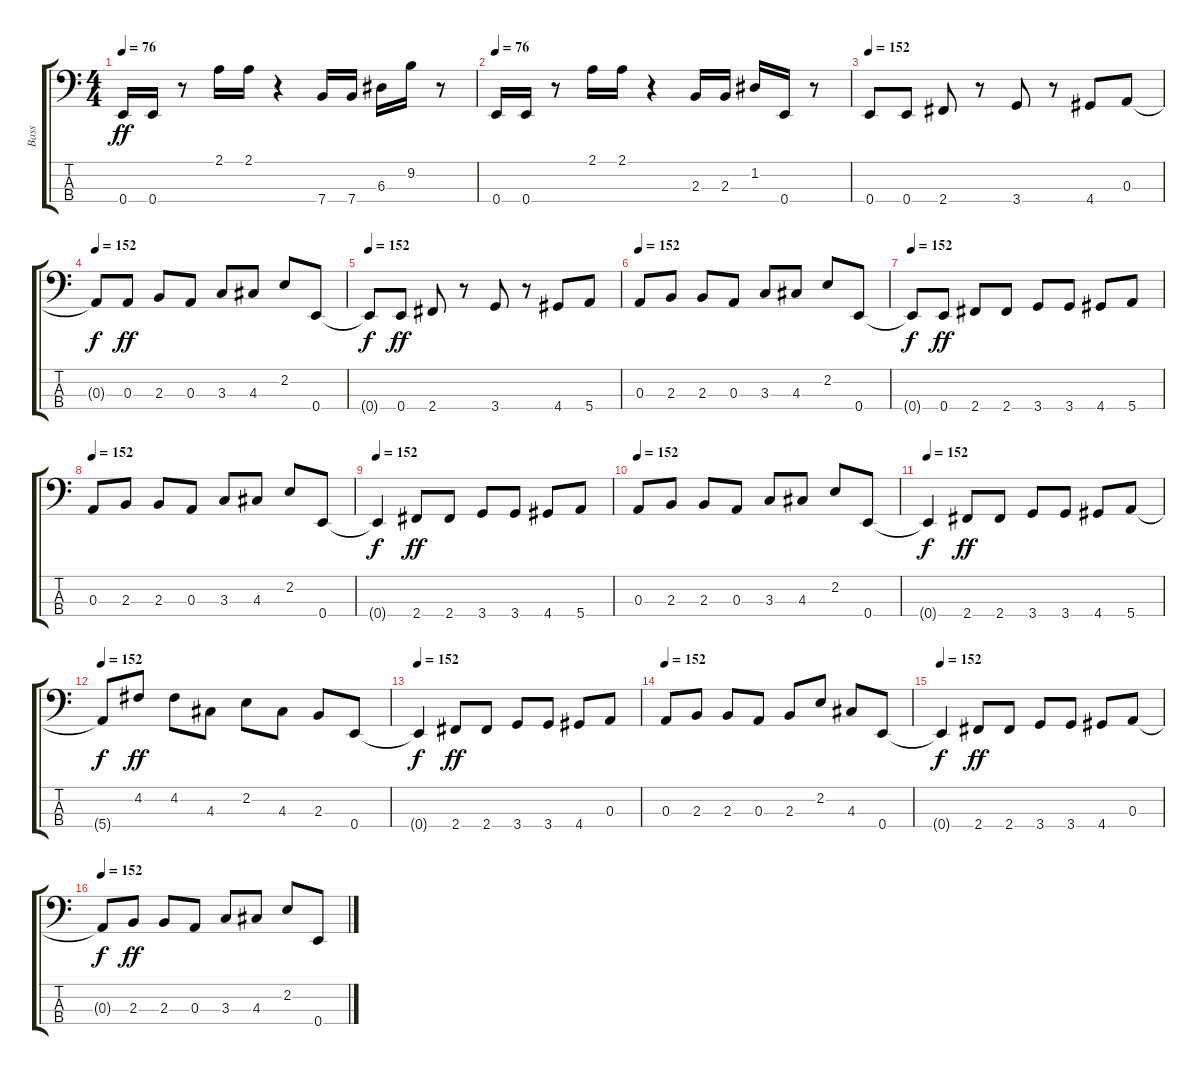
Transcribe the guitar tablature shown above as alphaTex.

\track ("Bass" "Bass") {instrument electricbassfinger}
\staff {score tabs}
\tuning (G2 D2 A1 E1) {hide}
\ts (4 4)
\tempo 76
\clef f4
\ks c
0.4.16{dy ff} 0.4.16 r.8 2.1.16 2.1.16 r.4 7.4.16 7.4.16 6.3.16 9.2.16 r.8 |
\tempo 76
0.4.16 0.4.16 r.8 2.1.16 2.1.16 r.4 2.3.16 2.3.16 1.2.16 0.4.16 r.8 |
\tempo 152
0.4.8 0.4.8 2.4.8 r.8 3.4.8 r.8 4.4.8 0.3.8 |
\tempo 152
0.3{t}.8{dy f} 0.3.8{dy ff} 2.3.8 0.3.8 3.3.8 4.3.8 2.2.8 0.4.8 |
\tempo 152
0.4{t}.8{dy f} 0.4.8{dy ff} 2.4.8 r.8 3.4.8 r.8 4.4.8 5.4.8 |
\tempo 152
0.3.8 2.3.8 2.3.8 0.3.8 3.3.8 4.3.8 2.2.8 0.4.8 |
\tempo 152
0.4{t}.8{dy f} 0.4.8{dy ff} 2.4.8 2.4.8 3.4.8 3.4.8 4.4.8 5.4.8 |
\tempo 152
0.3.8 2.3.8 2.3.8 0.3.8 3.3.8 4.3.8 2.2.8 0.4.8 |
\tempo 152
0.4{t}.4{dy f} 2.4.8{dy ff} 2.4.8 3.4.8 3.4.8 4.4.8 5.4.8 |
\tempo 152
0.3.8 2.3.8 2.3.8 0.3.8 3.3.8 4.3.8 2.2.8 0.4.8 |
\tempo 152
0.4{t}.4{dy f} 2.4.8{dy ff} 2.4.8 3.4.8 3.4.8 4.4.8 5.4.8 |
\tempo 152
5.4{t}.8{dy f} 4.2.8{dy ff} 4.2.8 4.3.8 2.2.8 4.3.8 2.3.8 0.4.8 |
\tempo 152
0.4{t}.4{dy f} 2.4.8{dy ff} 2.4.8 3.4.8 3.4.8 4.4.8 0.3.8 |
\tempo 152
0.3.8 2.3.8 2.3.8 0.3.8 2.3.8 2.2.8 4.3.8 0.4.8 |
\tempo 152
0.4{t}.4{dy f} 2.4.8{dy ff} 2.4.8 3.4.8 3.4.8 4.4.8 0.3.8 |
\tempo 152
0.3{t}.8{dy f} 2.3.8{dy ff} 2.3.8 0.3.8 3.3.8 4.3.8 2.2.8 0.4.8
